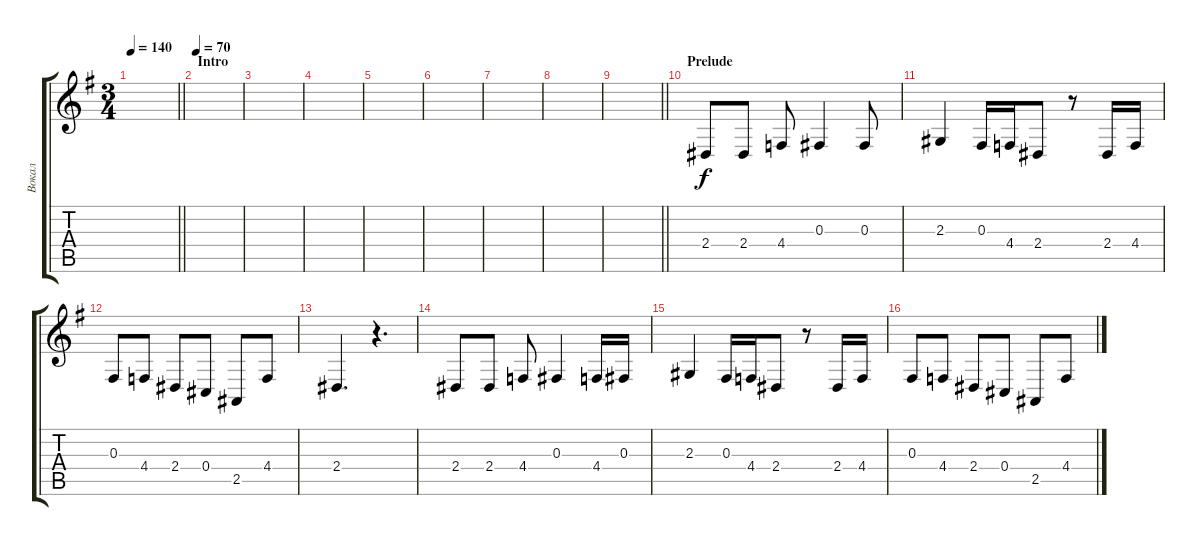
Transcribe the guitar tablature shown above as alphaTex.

\track ("Вокал" "Вокал") {instrument trumpet}
\staff {score tabs}
\tuning (Eb4 Bb3 Gb3 Db3 Ab2 Eb2) {hide}
\ts (3 4)
\tempo 140
\clef g2
\barLineRight lightlight
\ks eminor
|
\section ("" "Intro")
\tempo 70
|
|
|
|
|
|
|
\barLineRight lightlight
|
\section ("" "Prelude")
2.4.8 2.4.8 4.4.8 0.3.4 0.3.8 |
2.3.4 0.3.16 4.4.16 2.4.8 r.8 2.4.16 4.4.16 |
0.3.8 4.4.8 2.4.8 0.4.8 2.5.8 4.4.8 |
2.4.4{d} r.4{d} |
2.4.8 2.4.8 4.4.8 0.3.4 4.4.16 0.3.16 |
2.3.4 0.3.16 4.4.16 2.4.8 r.8 2.4.16 4.4.16 |
0.3.8 4.4.8 2.4.8 0.4.8 2.5.8 4.4.8
